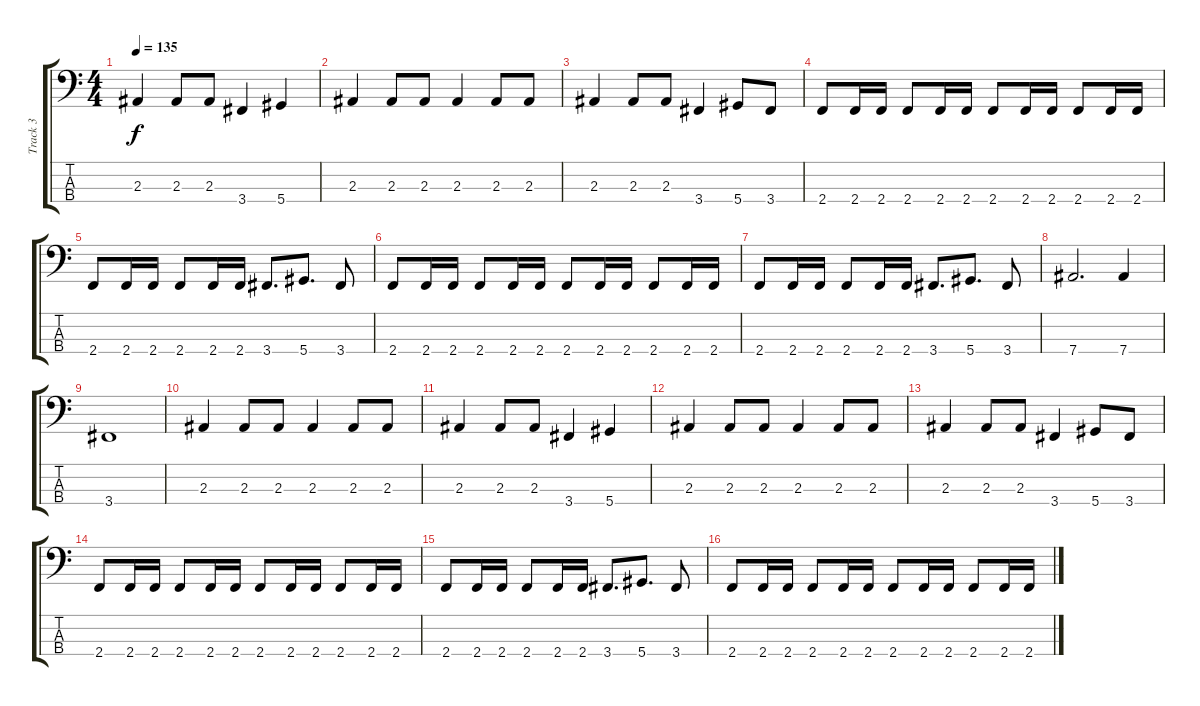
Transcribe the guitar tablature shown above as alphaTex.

\track ("Track 3" "Track 3") {instrument electricbassfinger}
\staff {score tabs}
\tuning (Gb2 Db2 Ab1 Eb1) {hide}
\ts (4 4)
\tempo 135
\clef f4
\ks c
2.3.4{dy f} 2.3.8 2.3.8 3.4.4 5.4.4 |
2.3.4 2.3.8 2.3.8 2.3.4 2.3.8 2.3.8 |
2.3.4 2.3.8 2.3.8 3.4.4 5.4.8 3.4.8 |
2.4.8 2.4.16 2.4.16 2.4.8 2.4.16 2.4.16 2.4.8 2.4.16 2.4.16 2.4.8 2.4.16 2.4.16 |
2.4.8 2.4.16 2.4.16 2.4.8 2.4.16 2.4.16 3.4.8{d} 5.4.8{d} 3.4.8 |
2.4.8 2.4.16 2.4.16 2.4.8 2.4.16 2.4.16 2.4.8 2.4.16 2.4.16 2.4.8 2.4.16 2.4.16 |
2.4.8 2.4.16 2.4.16 2.4.8 2.4.16 2.4.16 3.4.8{d} 5.4.8{d} 3.4.8 |
7.4.2{d} 7.4.4 |
3.4.1 |
2.3.4 2.3.8 2.3.8 2.3.4 2.3.8 2.3.8 |
2.3.4 2.3.8 2.3.8 3.4.4 5.4.4 |
2.3.4 2.3.8 2.3.8 2.3.4 2.3.8 2.3.8 |
2.3.4 2.3.8 2.3.8 3.4.4 5.4.8 3.4.8 |
2.4.8 2.4.16 2.4.16 2.4.8 2.4.16 2.4.16 2.4.8 2.4.16 2.4.16 2.4.8 2.4.16 2.4.16 |
2.4.8 2.4.16 2.4.16 2.4.8 2.4.16 2.4.16 3.4.8{d} 5.4.8{d} 3.4.8 |
2.4.8 2.4.16 2.4.16 2.4.8 2.4.16 2.4.16 2.4.8 2.4.16 2.4.16 2.4.8 2.4.16 2.4.16
